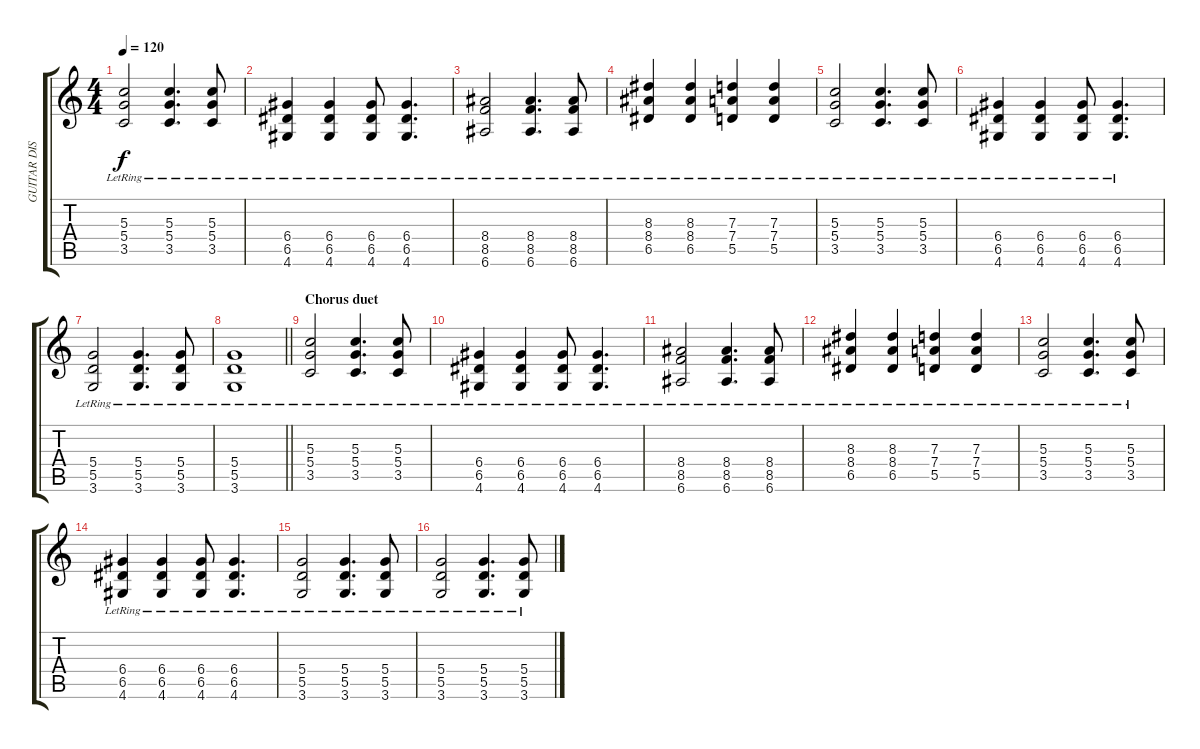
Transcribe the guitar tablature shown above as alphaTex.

\track ("GUITAR DISTORSI" "GUITAR DIS") {instrument overdrivenguitar}
\staff {score tabs}
\tuning (E4 B3 G3 D3 A2 E2) {hide}
\ts (4 4)
\tempo 120
\clef g2
\ks c
(5.3{lr} 5.4{lr} 3.5{lr}).2{dy f} (5.3{lr} 5.4{lr} 3.5{lr}).4{d} (5.3{lr} 5.4{lr} 3.5{lr}).8 |
(6.4{lr} 6.5{lr} 4.6{lr}).4 (6.4{lr} 6.5{lr} 4.6{lr}).4 (6.4{lr} 6.5{lr} 4.6{lr}).8 (6.4{lr} 6.5{lr} 4.6{lr}).4{d} |
(8.4{lr} 8.5{lr} 6.6{lr}).2 (8.4{lr} 8.5{lr} 6.6{lr}).4{d} (8.4{lr} 8.5{lr} 6.6{lr}).8 |
(8.3{lr} 8.4{lr} 6.5{lr}).4 (8.3{lr} 8.4{lr} 6.5{lr}).4 (7.3{lr} 7.4{lr} 5.5{lr}).4 (7.3{lr} 7.4{lr} 5.5{lr}).4 |
(5.3{lr} 5.4{lr} 3.5{lr}).2 (5.3{lr} 5.4{lr} 3.5{lr}).4{d} (5.3{lr} 5.4{lr} 3.5{lr}).8 |
(6.4{lr} 6.5{lr} 4.6{lr}).4 (6.4{lr} 6.5{lr} 4.6{lr}).4 (6.4{lr} 6.5{lr} 4.6{lr}).8 (6.4{lr} 6.5{lr} 4.6{lr}).4{d} |
(5.4{lr} 5.5{lr} 3.6{lr}).2 (5.4{lr} 5.5{lr} 3.6{lr}).4{d} (5.4{lr} 5.5{lr} 3.6{lr}).8 |
\barLineRight lightlight
(5.4 5.5 3.6{lr}).1 |
\section ("" "Chorus duet")
(5.3{lr} 5.4{lr} 3.5{lr}).2{volume 7} (5.3{lr} 5.4{lr} 3.5{lr}).4{d} (5.3{lr} 5.4{lr} 3.5{lr}).8 |
(6.4{lr} 6.5{lr} 4.6{lr}).4 (6.4{lr} 6.5{lr} 4.6{lr}).4 (6.4{lr} 6.5{lr} 4.6{lr}).8 (6.4{lr} 6.5{lr} 4.6{lr}).4{d} |
(8.4{lr} 8.5{lr} 6.6{lr}).2 (8.4{lr} 8.5{lr} 6.6{lr}).4{d} (8.4{lr} 8.5{lr} 6.6{lr}).8 |
(8.3{lr} 8.4{lr} 6.5{lr}).4 (8.3{lr} 8.4{lr} 6.5{lr}).4 (7.3{lr} 7.4{lr} 5.5{lr}).4 (7.3{lr} 7.4{lr} 5.5{lr}).4 |
(5.3{lr} 5.4{lr} 3.5{lr}).2 (5.3{lr} 5.4{lr} 3.5{lr}).4{d} (5.3{lr} 5.4{lr} 3.5{lr}).8 |
(6.4{lr} 6.5{lr} 4.6{lr}).4 (6.4{lr} 6.5{lr} 4.6{lr}).4 (6.4{lr} 6.5{lr} 4.6{lr}).8 (6.4{lr} 6.5{lr} 4.6{lr}).4{d} |
(5.4{lr} 5.5{lr} 3.6{lr}).2 (5.4{lr} 5.5{lr} 3.6{lr}).4{d} (5.4{lr} 5.5{lr} 3.6{lr}).8 |
(5.4{lr} 5.5{lr} 3.6{lr}).2 (5.4{lr} 5.5{lr} 3.6{lr}).4{d} (5.4{lr} 5.5{lr} 3.6{lr}).8
